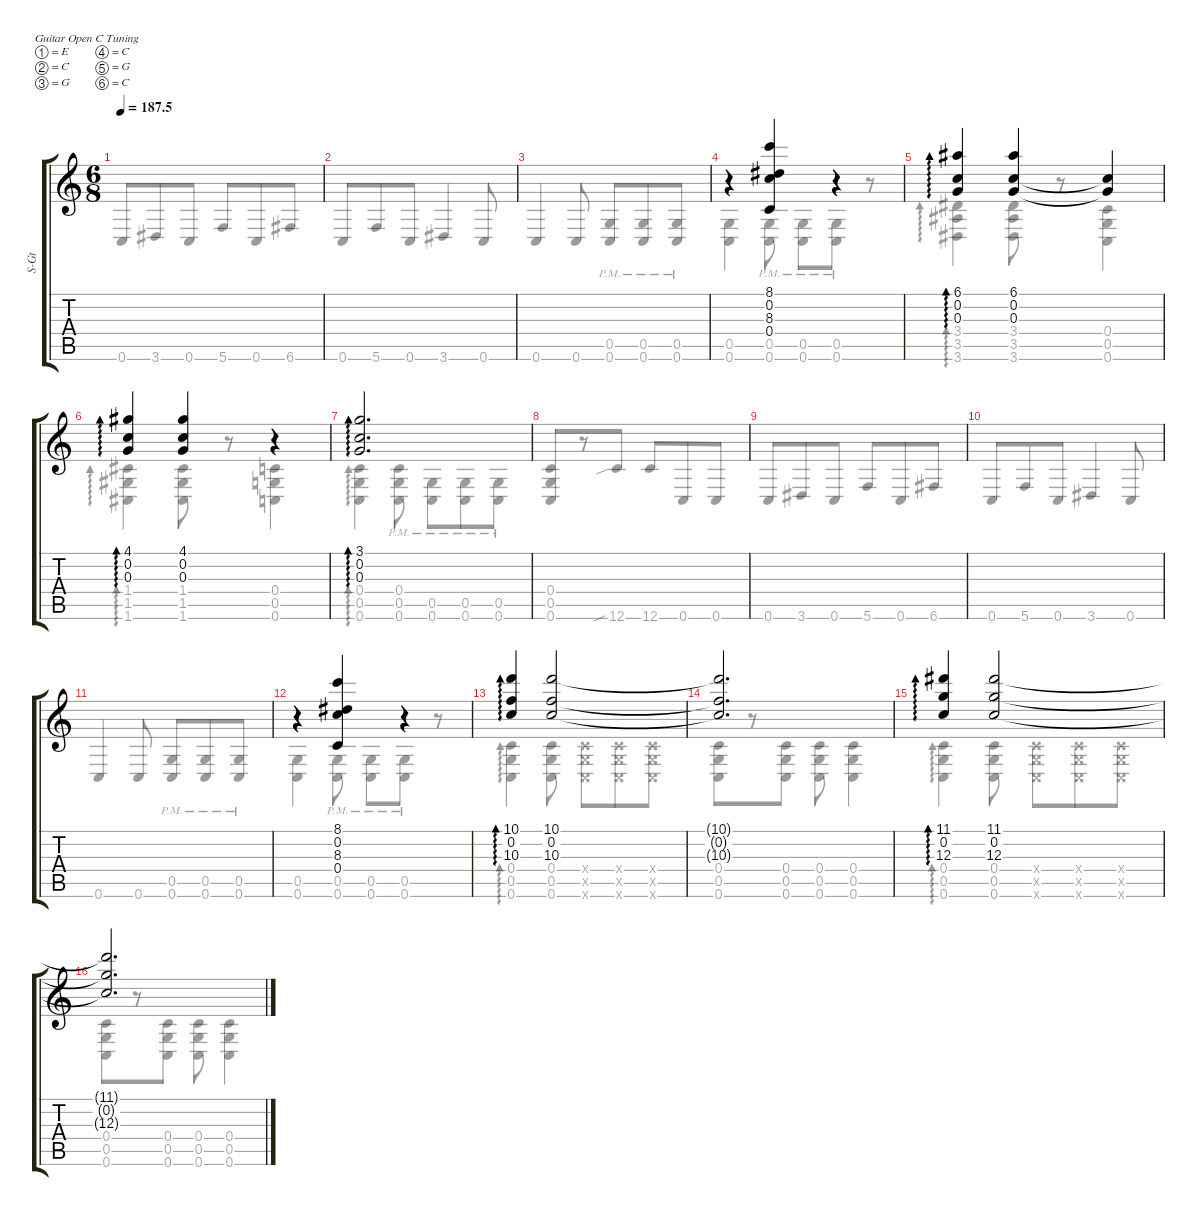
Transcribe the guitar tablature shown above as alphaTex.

\defaultSystemsLayout 4
\hideDynamics
\bracketExtendMode groupsimilarinstruments
\otherSystemsTrackNameOrientation horizontal
\track ("Steel-String Guitar" "S-Gt") {instrument acousticguitarsteel}
\staff {score tabs}
\tuning (E4 C4 G3 C3 G2 C2)
\voice
\ts (6 8)
\tempo
187.5
\accidentals auto
\clef g2
\ottava regular
\simile none
\ks c
|
|
|
r.4{beam Up} (8.1 0.2 8.3{acc #} 0.4).4{beam Up} r.4{beam Up} |
(0.3 0.2 6.1{acc #}).4{ad 0 beam Up} (0.3 6.1{acc #} 0.2).4{beam Up} (0.3{t} 0.2{t}).4{beam Up} |
(0.3 4.1{acc #} 0.2).4{ad 0 beam Up} (0.3 0.2 4.1{acc #}).4{beam Up} r.4{beam Up} |
(0.3 3.1 0.2).2{d ad 0 beam Up} |
|
|
|
|
r.4{beam Up} (8.1 0.2 8.3{acc #} 0.4).4{beam Up} r.4{beam Up} |
(10.3 0.2 10.1).4{ad 0 beam Up} (10.3 10.1 0.2).2{beam Up} |
(10.1{t} 0.2{t} 10.3{t}).2{d beam Up} |
(12.3 0.2 11.1{acc #}).4{ad 0 beam Up} (12.3 11.1{acc #} 0.2).2{beam Up} |
(12.3{t} 0.2{t} 11.1{t acc #}).2{d beam Up}
\voice
\clef g2
\ottava regular
\simile none
\ks c
0.6.8{dy mf beam Up} 3.6{acc #}.8{beam Up} 0.6.8{beam Up} 5.6.8{beam Up} 0.6.8{beam Up} 6.6{acc #}.8{beam Up} |
0.6.8{beam Up} 5.6.8{beam Up} 0.6.8{beam Up} 3.6{acc #}.4{beam Up} 0.6.8{beam Up} |
0.6.4{beam Up} 0.6.8{beam Up} (0.6{pm} 0.5{pm}).8{beam Up} (0.5{pm} 0.6{pm}).8{beam Up} (0.5{pm} 0.6{pm}).8{beam Up} |
(0.6 0.5).4{beam Down} (0.5{pm} 0.6{pm}).8{beam Down} (0.5{pm} 0.6{pm}).8{beam Down} (0.5{pm} 0.6{pm}).8{beam Down} r.8{beam Down} |
(3.6{acc #} 3.5{acc #} 3.4{acc #}).4{ad 0 beam Down} (3.4{acc #} 3.5{acc #} 3.6{acc #}).8{beam Down} r.8{beam Down} (0.6 0.5 0.4).4{beam Down} |
(1.6{acc #} 1.5{acc #} 1.4{acc #}).4{ad 0 beam Down} (1.4{acc #} 1.5{acc #} 1.6{acc #}).8{beam Down} r.8{beam Down} (0.4 0.5 0.6).4{beam Down} |
(0.6 0.5 0.4).4{ad 0 beam Down} (0.5{pm} 0.6{pm} 0.4{pm}).8{beam Down} (0.5{pm} 0.6{pm}).8{beam Down} (0.5{pm} 0.6{pm}).8{beam Down} (0.5{pm} 0.6{pm}).8{beam Down} |
(0.5 0.4 0.6).8{beam Up} r.8{beam Up} 12.6{sib}.8{beam Up} 12.6.8{beam Up} 0.6.8{beam Up} 0.6.8{beam Up} |
0.6.8{beam Up} 3.6{acc #}.8{beam Up} 0.6.8{beam Up} 5.6.8{beam Up} 0.6.8{beam Up} 6.6{acc #}.8{beam Up} |
0.6.8{beam Up} 5.6.8{beam Up} 0.6.8{beam Up} 3.6{acc #}.4{beam Up} 0.6.8{beam Up} |
0.6.4{beam Up} 0.6.8{beam Up} (0.6{pm} 0.5{pm}).8{beam Up} (0.5{pm} 0.6{pm}).8{beam Up} (0.5{pm} 0.6{pm}).8{beam Up} |
(0.6 0.5).4{beam Down} (0.5{pm} 0.6{pm}).8{beam Down} (0.5{pm} 0.6{pm}).8{beam Down} (0.5{pm} 0.6{pm}).8{beam Down} r.8{beam Down} |
(0.6 0.5 0.4).4{ad 0 beam Down} (0.4 0.5 0.6).8{beam Down} (0.6{x} 0.5{x} 0.4{x}).8{beam Down} (0.4{x} 0.5{x} 0.6{x}).8{beam Down} (0.4{x} 0.5{x} 0.6{x}).8{beam Down} |
(0.6 0.5 0.4).8{beam Down} r.8{beam Down} (0.4 0.5 0.6).8{beam Down} (0.6 0.5 0.4).8{beam Down} (0.4 0.5 0.6).4{beam Down} |
(0.6 0.5 0.4).4{ad 0 beam Down} (0.4 0.5 0.6).8{beam Down} (0.6{x} 0.5{x} 0.4{x}).8{beam Down} (0.4{x} 0.5{x} 0.6{x}).8{beam Down} (0.4{x} 0.5{x} 0.6{x}).8{beam Down} |
(0.6 0.5 0.4).8{beam Down} r.8{beam Down} (0.4 0.5 0.6).8{beam Down} (0.6 0.5 0.4).8{beam Down} (0.4 0.5 0.6).4{beam Down}
